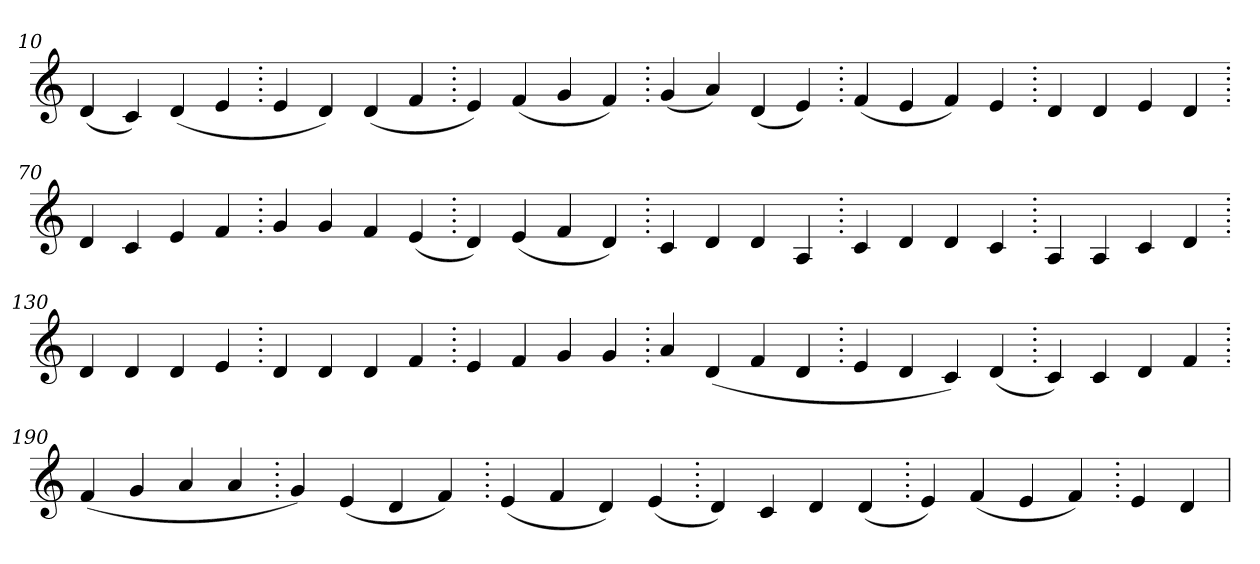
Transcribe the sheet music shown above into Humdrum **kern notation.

**kern
*part1
*staff1
*clefG2
=10.
(>4d
4c)
(>4d
4e
=20.
4e
4d)
(>4d
4f
=30.
4e)
(>4f
4g
4f)
=40.
(>4g
4a)
(>4d
4e)
=50.
(>4f
4e
4f)
4e
=60.
4d
4d
4e
4d
=70.
4d
4c
4e
4f
=80.
4g
4g
4f
(>4e
=90.
4d)
(>4e
4f
4d)
=100.
4c
4d
4d
4A
=110.
4c
4d
4d
4c
=120.
4A
4A
4c
4d
=130.
4d
4d
4d
4e
=140.
4d
4d
4d
4f
=150.
4e
4f
4g
4g
=160.
4a
(>4d
4f
4d
=170.
4e
4d
4c)
(>4d
=180.
4c)
4c
4d
4f
=190.
(>4f
4g
4a
4a
=200.
4g)
(>4e
4d
4f)
=210.
(>4e
4f
4d)
(>4e
=220.
4d)
4c
4d
(>4d
=230.
4e)
(>4f
4e
4f)
=240.
4e
4d
=
*-
